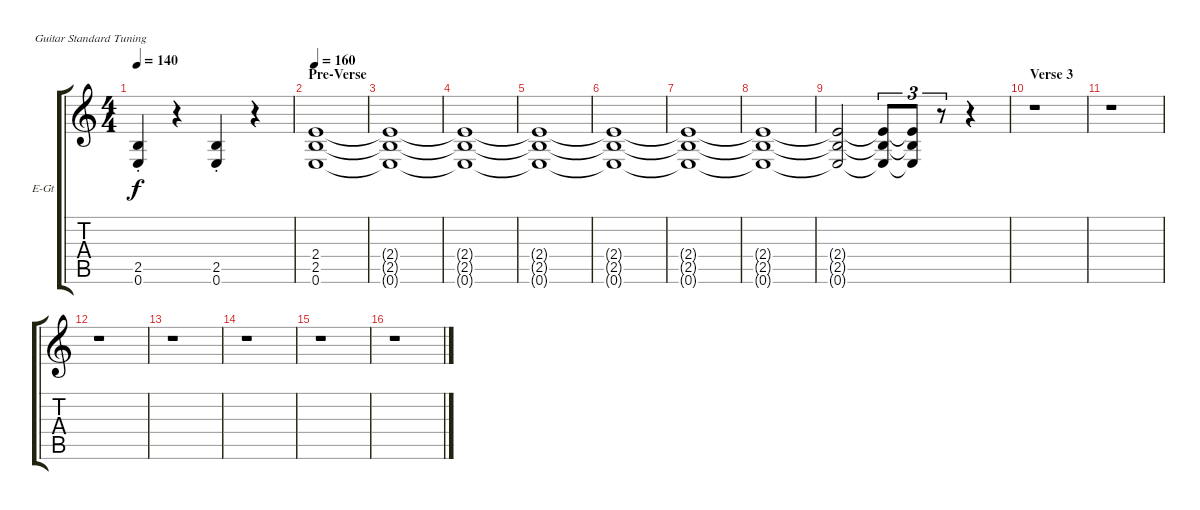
\bracketExtendMode groupsimilarinstruments
\firstSystemTrackNameOrientation horizontal
\otherSystemsTrackNameOrientation horizontal
\track ("Lead 2" "E-Gt") {instrument distortionguitar}
\staff {score tabs}
\tuning (E4 B3 G3 D3 A2 E2)
\ts (4 4)
\tempo 140
\clef g2
\ks c
(0.6{st} 2.5{st}).4{dy f} r.4 (2.5{st} 0.6{st}).4 r.4 |
\section ("" "Pre-Verse")
\tempo 160
(2.4 2.5 0.6).1 |
(2.4{t} 2.5{t} 0.6{t}).1 |
(2.4{t} 2.5{t} 0.6{t}).1 |
(2.4{t} 2.5{t} 0.6{t}).1 |
(2.4{t} 2.5{t} 0.6{t}).1 |
(2.4{t} 2.5{t} 0.6{t}).1 |
(2.4{t} 2.5{t} 0.6{t}).1 |
(2.4{t} 2.5{t} 0.6{t}).2 (2.4{t} 2.5{t} 0.6{t}).8{tu (3 2)} (2.4{t} 2.5{t} 0.6{t}).8{tu (3 2)} r.8{tu (3 2)} r.4 |
\section ("" "Verse 3")
r.1 |
r.1 |
r.1 |
r.1 |
r.1 |
r.1 |
r.1
